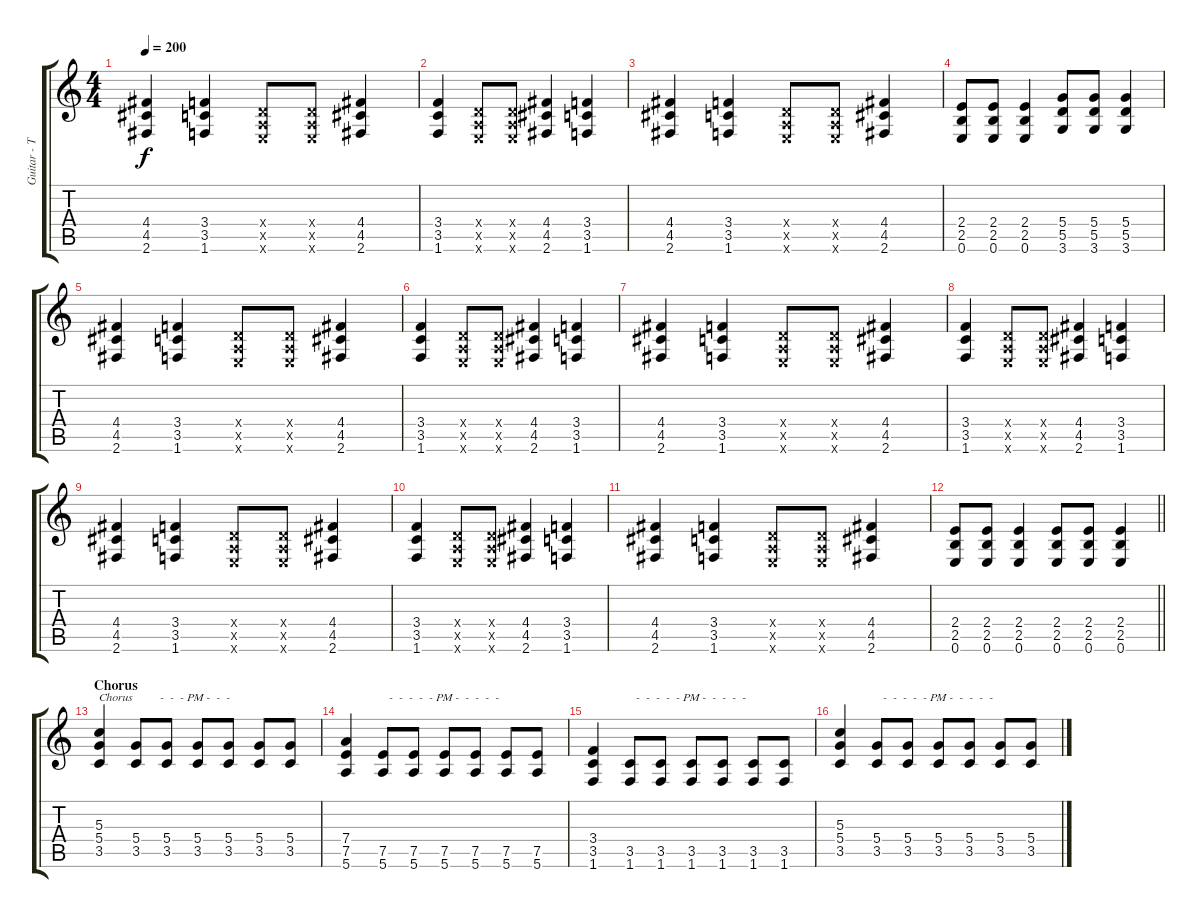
\track ("Guitar - Toru" "Guitar - T") {instrument distortionguitar}
\staff {score tabs}
\tuning (E4 B3 G3 D3 A2 E2) {hide}
\ts (4 4)
\tempo 200
\clef g2
\ks c
(4.4 4.5 2.6).4{dy f} (3.4 3.5 1.6).4 (0.4{x} 0.5{x} 0.6{x}).8 (0.4{x} 0.5{x} 0.6{x}).8 (4.4 4.5 2.6).4 |
(3.4 3.5 1.6).4 (0.4{x} 0.5{x} 0.6{x}).8 (0.4{x} 0.5{x} 0.6{x}).8 (4.4 4.5 2.6).4 (3.4 3.5 1.6).4 |
(4.4 4.5 2.6).4 (3.4 3.5 1.6).4 (0.4{x} 0.5{x} 0.6{x}).8 (0.4{x} 0.5{x} 0.6{x}).8 (4.4 4.5 2.6).4 |
(2.4 2.5 0.6).8 (2.4 2.5 0.6).8 (2.4 2.5 0.6).4 (5.4 5.5 3.6).8 (5.4 5.5 3.6).8 (5.4 5.5 3.6).4 |
(4.4 4.5 2.6).4 (3.4 3.5 1.6).4 (0.4{x} 0.5{x} 0.6{x}).8 (0.4{x} 0.5{x} 0.6{x}).8 (4.4 4.5 2.6).4 |
(3.4 3.5 1.6).4 (0.4{x} 0.5{x} 0.6{x}).8 (0.4{x} 0.5{x} 0.6{x}).8 (4.4 4.5 2.6).4 (3.4 3.5 1.6).4 |
(4.4 4.5 2.6).4 (3.4 3.5 1.6).4 (0.4{x} 0.5{x} 0.6{x}).8 (0.4{x} 0.5{x} 0.6{x}).8 (4.4 4.5 2.6).4 |
(3.4 3.5 1.6).4 (0.4{x} 0.5{x} 0.6{x}).8 (0.4{x} 0.5{x} 0.6{x}).8 (4.4 4.5 2.6).4 (3.4 3.5 1.6).4 |
(4.4 4.5 2.6).4 (3.4 3.5 1.6).4 (0.4{x} 0.5{x} 0.6{x}).8 (0.4{x} 0.5{x} 0.6{x}).8 (4.4 4.5 2.6).4 |
(3.4 3.5 1.6).4 (0.4{x} 0.5{x} 0.6{x}).8 (0.4{x} 0.5{x} 0.6{x}).8 (4.4 4.5 2.6).4 (3.4 3.5 1.6).4 |
(4.4 4.5 2.6).4 (3.4 3.5 1.6).4 (0.4{x} 0.5{x} 0.6{x}).8 (0.4{x} 0.5{x} 0.6{x}).8 (4.4 4.5 2.6).4 |
\barLineRight lightlight
(2.4 2.5 0.6).8{instrument electricguitarmuted} (2.4 2.5 0.6).8 (2.4 2.5 0.6).4 (2.4 2.5 0.6).8 (2.4 2.5 0.6).8 (2.4 2.5 0.6).4 |
\section ("" "Chorus")
(5.3 5.4 3.5).4{txt "Chorus" instrument distortionguitar} (5.4 3.5).8{txt "        -  -  - PM -  -  -  " instrument electricguitarmuted} (5.4 3.5).8 (5.4 3.5).8 (5.4 3.5).8 (5.4 3.5).8 (5.4 3.5).8 |
(7.4 7.5 5.6).4{instrument distortionguitar} (7.5 5.6).8{txt "  -  -  -  -  - PM -  -  -  -  -  " instrument electricguitarmuted} (7.5 5.6).8 (7.5 5.6).8 (7.5 5.6).8 (7.5 5.6).8 (7.5 5.6).8 |
(3.4 3.5 1.6).4{instrument distortionguitar} (3.5 1.6).8{txt "  -  -  -  -  - PM -  -  -  -  -  " instrument electricguitarmuted} (3.5 1.6).8 (3.5 1.6).8 (3.5 1.6).8 (3.5 1.6).8 (3.5 1.6).8 |
(5.3 5.4 3.5).4{instrument distortionguitar} (5.4 3.5).8{txt "  -  -  -  -  - PM -  -  -  -  -  " instrument electricguitarmuted} (5.4 3.5).8 (5.4 3.5).8 (5.4 3.5).8 (5.4 3.5).8 (5.4 3.5).8
